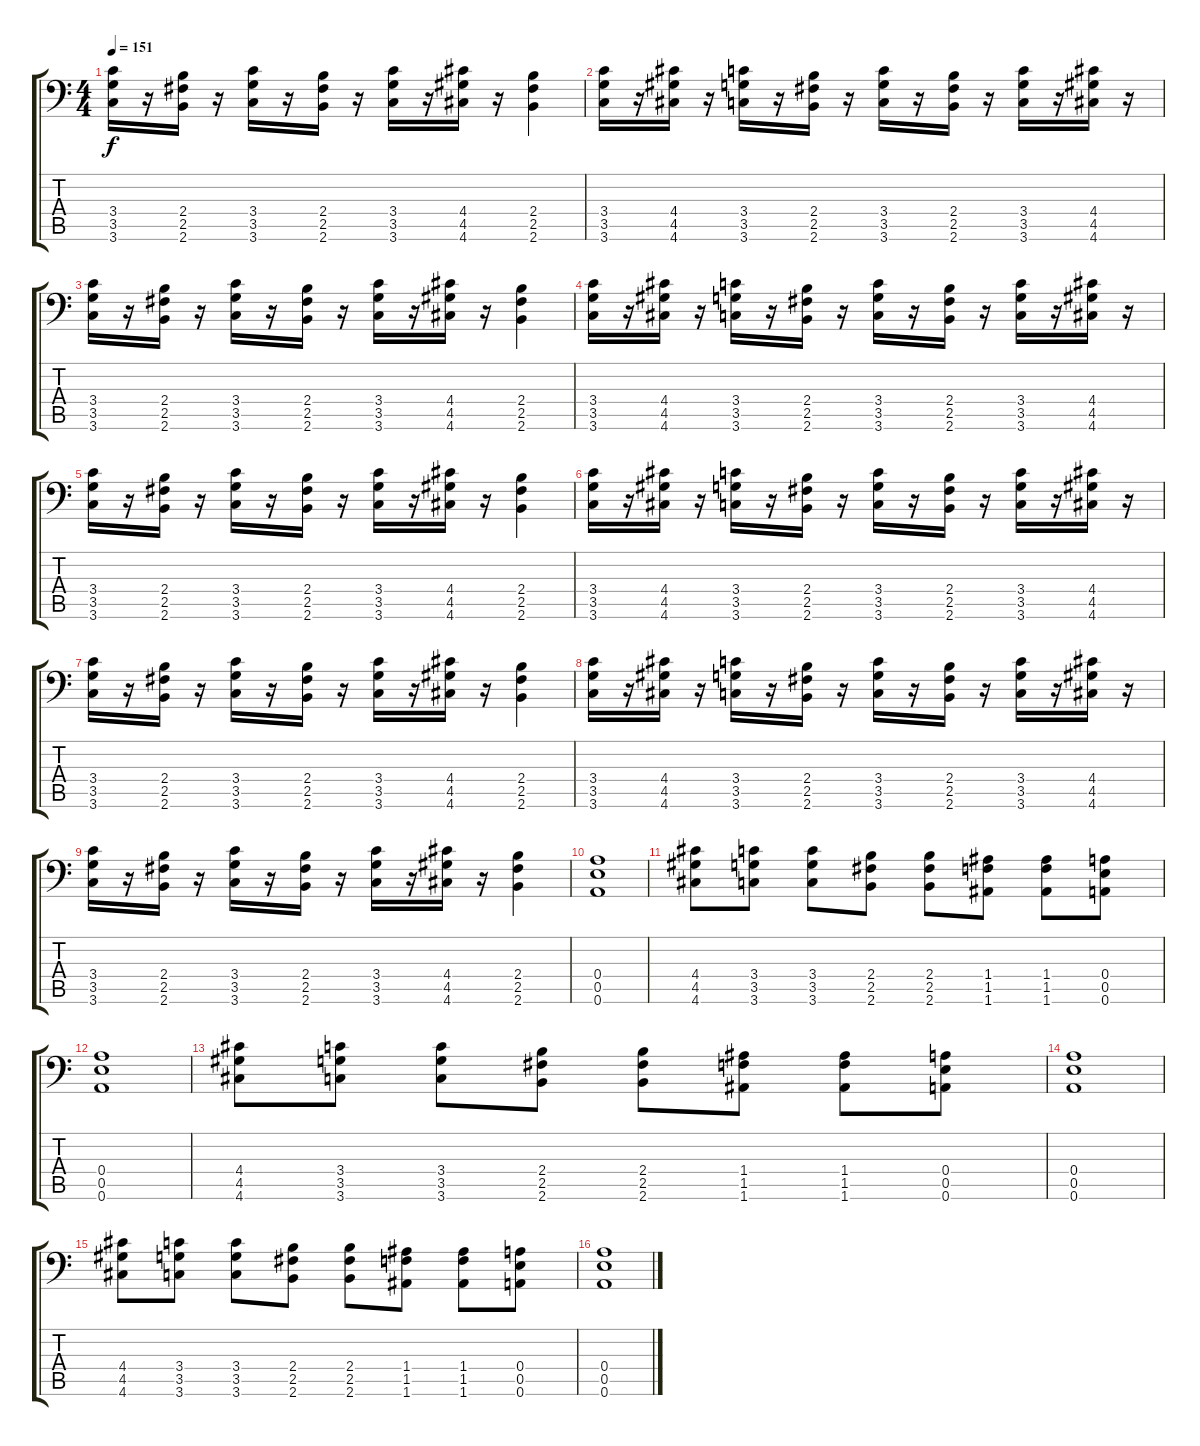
\track "" {instrument distortionguitar}
\staff {score tabs}
\tuning (B3 G3 D3 A2 E2 A1) {hide}
\ts (4 4)
\tempo 151
\clef f4
\ks c
(3.4 3.5 3.6).16{dy f} r.16 (2.4 2.5 2.6).16 r.16 (3.4 3.5 3.6).16 r.16 (2.4 2.5 2.6).16 r.16 (3.4 3.5 3.6).16 r.16 (4.4 4.5 4.6).16 r.16 (2.4 2.5 2.6).4 |
(3.4 3.5 3.6).16 r.16 (4.4 4.5 4.6).16 r.16 (3.4 3.5 3.6).16 r.16 (2.4 2.5 2.6).16 r.16 (3.4 3.5 3.6).16 r.16 (2.4 2.5 2.6).16 r.16 (3.4 3.5 3.6).16 r.16 (4.4 4.5 4.6).16 r.16 |
(3.4 3.5 3.6).16 r.16 (2.4 2.5 2.6).16 r.16 (3.4 3.5 3.6).16 r.16 (2.4 2.5 2.6).16 r.16 (3.4 3.5 3.6).16 r.16 (4.4 4.5 4.6).16 r.16 (2.4 2.5 2.6).4 |
(3.4 3.5 3.6).16 r.16 (4.4 4.5 4.6).16 r.16 (3.4 3.5 3.6).16 r.16 (2.4 2.5 2.6).16 r.16 (3.4 3.5 3.6).16 r.16 (2.4 2.5 2.6).16 r.16 (3.4 3.5 3.6).16 r.16 (4.4 4.5 4.6).16 r.16 |
(3.4 3.5 3.6).16 r.16 (2.4 2.5 2.6).16 r.16 (3.4 3.5 3.6).16 r.16 (2.4 2.5 2.6).16 r.16 (3.4 3.5 3.6).16 r.16 (4.4 4.5 4.6).16 r.16 (2.4 2.5 2.6).4 |
(3.4 3.5 3.6).16 r.16 (4.4 4.5 4.6).16 r.16 (3.4 3.5 3.6).16 r.16 (2.4 2.5 2.6).16 r.16 (3.4 3.5 3.6).16 r.16 (2.4 2.5 2.6).16 r.16 (3.4 3.5 3.6).16 r.16 (4.4 4.5 4.6).16 r.16 |
(3.4 3.5 3.6).16 r.16 (2.4 2.5 2.6).16 r.16 (3.4 3.5 3.6).16 r.16 (2.4 2.5 2.6).16 r.16 (3.4 3.5 3.6).16 r.16 (4.4 4.5 4.6).16 r.16 (2.4 2.5 2.6).4 |
(3.4 3.5 3.6).16 r.16 (4.4 4.5 4.6).16 r.16 (3.4 3.5 3.6).16 r.16 (2.4 2.5 2.6).16 r.16 (3.4 3.5 3.6).16 r.16 (2.4 2.5 2.6).16 r.16 (3.4 3.5 3.6).16 r.16 (4.4 4.5 4.6).16 r.16 |
(3.4 3.5 3.6).16 r.16 (2.4 2.5 2.6).16 r.16 (3.4 3.5 3.6).16 r.16 (2.4 2.5 2.6).16 r.16 (3.4 3.5 3.6).16 r.16 (4.4 4.5 4.6).16 r.16 (2.4 2.5 2.6).4 |
(0.4 0.5 0.6).1 |
(4.4 4.5 4.6).8 (3.4 3.5 3.6).8 (3.4 3.5 3.6).8 (2.4 2.5 2.6).8 (2.4 2.5 2.6).8 (1.4 1.5 1.6).8 (1.4 1.5 1.6).8 (0.4 0.5 0.6).8 |
(0.4 0.5 0.6).1 |
(4.4 4.5 4.6).8 (3.4 3.5 3.6).8 (3.4 3.5 3.6).8 (2.4 2.5 2.6).8 (2.4 2.5 2.6).8 (1.4 1.5 1.6).8 (1.4 1.5 1.6).8 (0.4 0.5 0.6).8 |
(0.4 0.5 0.6).1 |
(4.4 4.5 4.6).8 (3.4 3.5 3.6).8 (3.4 3.5 3.6).8 (2.4 2.5 2.6).8 (2.4 2.5 2.6).8 (1.4 1.5 1.6).8 (1.4 1.5 1.6).8 (0.4 0.5 0.6).8 |
(0.4 0.5 0.6).1
